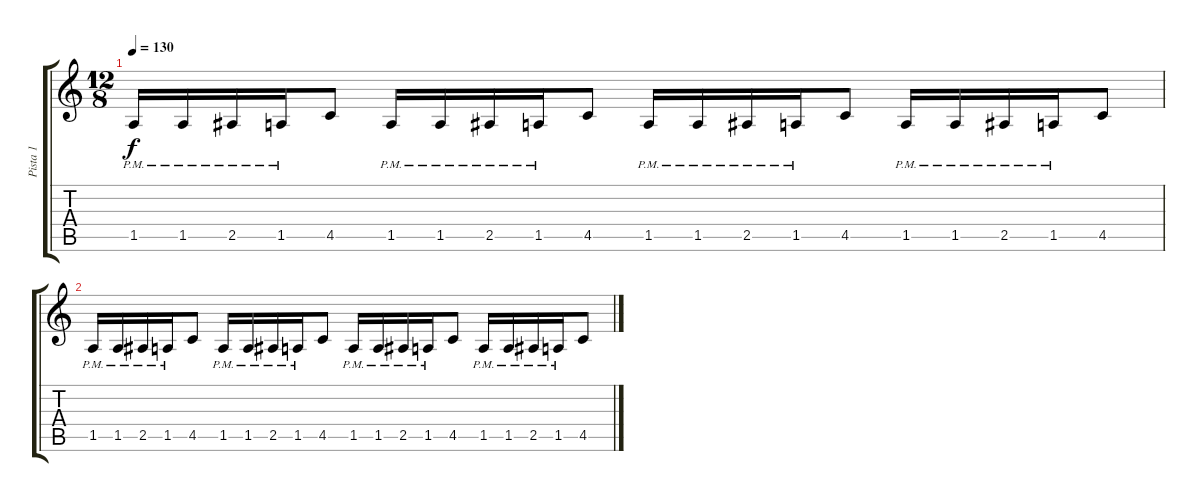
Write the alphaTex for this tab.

\track ("Pista 1" "Pista 1") {instrument distortionguitar}
\staff {score tabs}
\tuning (Eb4 Bb3 Gb3 Db3 Ab2 Eb2) {hide}
\ts (12 8)
\tempo 130
\clef g2
\ks c
1.5{pm}.16{dy f} 1.5{pm}.16 2.5{pm}.16 1.5{pm}.16 4.5.8 1.5{pm}.16 1.5{pm}.16 2.5{pm}.16 1.5{pm}.16 4.5.8 1.5{pm}.16 1.5{pm}.16 2.5{pm}.16 1.5{pm}.16 4.5.8 1.5{pm}.16 1.5{pm}.16 2.5{pm}.16 1.5{pm}.16 4.5.8 |
1.5{pm}.16 1.5{pm}.16 2.5{pm}.16 1.5{pm}.16 4.5.8 1.5{pm}.16 1.5{pm}.16 2.5{pm}.16 1.5{pm}.16 4.5.8 1.5{pm}.16 1.5{pm}.16 2.5{pm}.16 1.5{pm}.16 4.5.8 1.5{pm}.16 1.5{pm}.16 2.5{pm}.16 1.5{pm}.16 4.5.8
